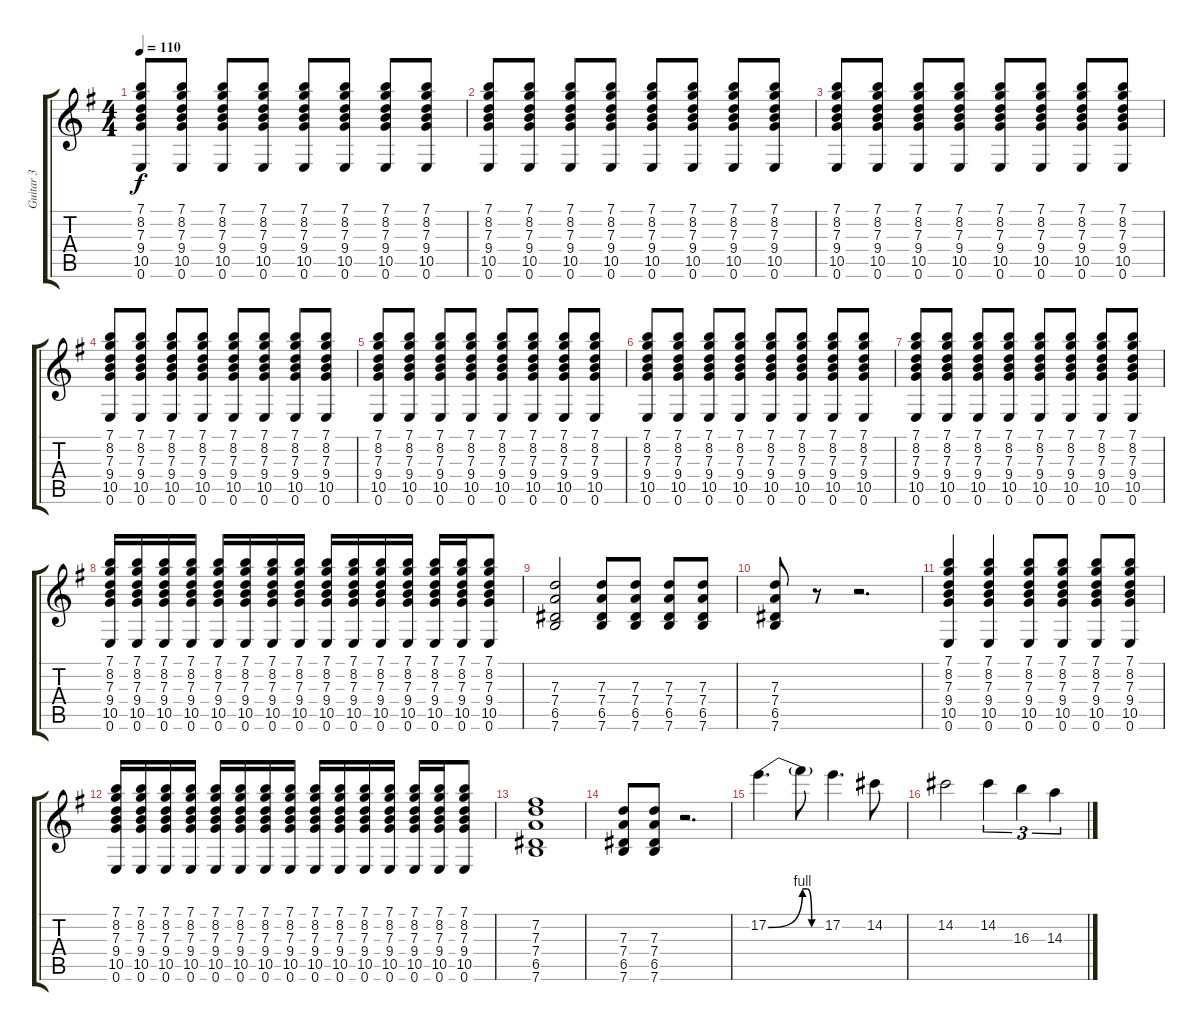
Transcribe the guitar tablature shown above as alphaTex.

\track ("Guitar 3" "Guitar 3") {instrument electricguitarclean}
\staff {score tabs}
\tuning (E4 B3 G3 D3 A2 E2) {hide}
\ts (4 4)
\tempo 110
\clef g2
\ks g
(7.1 8.2 7.3 9.4 10.5 0.6).8{dy f} (7.1 8.2 7.3 9.4 10.5 0.6).8 (7.1 8.2 7.3 9.4 10.5 0.6).8 (7.1 8.2 7.3 9.4 10.5 0.6).8 (7.1 8.2 7.3 9.4 10.5 0.6).8 (7.1 8.2 7.3 9.4 10.5 0.6).8 (7.1 8.2 7.3 9.4 10.5 0.6).8 (7.1 8.2 7.3 9.4 10.5 0.6).8 |
(7.1 8.2 7.3 9.4 10.5 0.6).8 (7.1 8.2 7.3 9.4 10.5 0.6).8 (7.1 8.2 7.3 9.4 10.5 0.6).8 (7.1 8.2 7.3 9.4 10.5 0.6).8 (7.1 8.2 7.3 9.4 10.5 0.6).8 (7.1 8.2 7.3 9.4 10.5 0.6).8 (7.1 8.2 7.3 9.4 10.5 0.6).8 (7.1 8.2 7.3 9.4 10.5 0.6).8 |
(7.1 8.2 7.3 9.4 10.5 0.6).8 (7.1 8.2 7.3 9.4 10.5 0.6).8 (7.1 8.2 7.3 9.4 10.5 0.6).8 (7.1 8.2 7.3 9.4 10.5 0.6).8 (7.1 8.2 7.3 9.4 10.5 0.6).8 (7.1 8.2 7.3 9.4 10.5 0.6).8 (7.1 8.2 7.3 9.4 10.5 0.6).8 (7.1 8.2 7.3 9.4 10.5 0.6).8 |
(7.1 8.2 7.3 9.4 10.5 0.6).8 (7.1 8.2 7.3 9.4 10.5 0.6).8 (7.1 8.2 7.3 9.4 10.5 0.6).8 (7.1 8.2 7.3 9.4 10.5 0.6).8 (7.1 8.2 7.3 9.4 10.5 0.6).8 (7.1 8.2 7.3 9.4 10.5 0.6).8 (7.1 8.2 7.3 9.4 10.5 0.6).8 (7.1 8.2 7.3 9.4 10.5 0.6).8 |
(7.1 8.2 7.3 9.4 10.5 0.6).8 (7.1 8.2 7.3 9.4 10.5 0.6).8 (7.1 8.2 7.3 9.4 10.5 0.6).8 (7.1 8.2 7.3 9.4 10.5 0.6).8 (7.1 8.2 7.3 9.4 10.5 0.6).8 (7.1 8.2 7.3 9.4 10.5 0.6).8 (7.1 8.2 7.3 9.4 10.5 0.6).8 (7.1 8.2 7.3 9.4 10.5 0.6).8 |
(7.1 8.2 7.3 9.4 10.5 0.6).8 (7.1 8.2 7.3 9.4 10.5 0.6).8 (7.1 8.2 7.3 9.4 10.5 0.6).8 (7.1 8.2 7.3 9.4 10.5 0.6).8 (7.1 8.2 7.3 9.4 10.5 0.6).8 (7.1 8.2 7.3 9.4 10.5 0.6).8 (7.1 8.2 7.3 9.4 10.5 0.6).8 (7.1 8.2 7.3 9.4 10.5 0.6).8 |
(7.1 8.2 7.3 9.4 10.5 0.6).8 (7.1 8.2 7.3 9.4 10.5 0.6).8 (7.1 8.2 7.3 9.4 10.5 0.6).8 (7.1 8.2 7.3 9.4 10.5 0.6).8 (7.1 8.2 7.3 9.4 10.5 0.6).8 (7.1 8.2 7.3 9.4 10.5 0.6).8 (7.1 8.2 7.3 9.4 10.5 0.6).8 (7.1 8.2 7.3 9.4 10.5 0.6).8 |
(7.1 8.2 7.3 9.4 10.5 0.6).16 (7.1 8.2 7.3 9.4 10.5 0.6).16 (7.1 8.2 7.3 9.4 10.5 0.6).16 (7.1 8.2 7.3 9.4 10.5 0.6).16 (7.1 8.2 7.3 9.4 10.5 0.6).16 (7.1 8.2 7.3 9.4 10.5 0.6).16 (7.1 8.2 7.3 9.4 10.5 0.6).16 (7.1 8.2 7.3 9.4 10.5 0.6).16 (7.1 8.2 7.3 9.4 10.5 0.6).16 (7.1 8.2 7.3 9.4 10.5 0.6).16 (7.1 8.2 7.3 9.4 10.5 0.6).16 (7.1 8.2 7.3 9.4 10.5 0.6).16 (7.1 8.2 7.3 9.4 10.5 0.6).16 (7.1 8.2 7.3 9.4 10.5 0.6).16 (7.1 8.2 7.3 9.4 10.5 0.6).8 |
(7.3 7.4 6.5 7.6).2 (7.3 7.4 6.5 7.6).8 (7.3 7.4 6.5 7.6).8 (7.3 7.4 6.5 7.6).8 (7.3 7.4 6.5 7.6).8 |
(7.3 7.4 6.5 7.6).8 r.8 r.2{d} |
(7.1 8.2 7.3 9.4 10.5 0.6).4 (7.1 8.2 7.3 9.4 10.5 0.6).4 (7.1 8.2 7.3 9.4 10.5 0.6).8 (7.1 8.2 7.3 9.4 10.5 0.6).8 (7.1 8.2 7.3 9.4 10.5 0.6).8 (7.1 8.2 7.3 9.4 10.5 0.6).8 |
(7.1 8.2 7.3 9.4 10.5 0.6).16 (7.1 8.2 7.3 9.4 10.5 0.6).16 (7.1 8.2 7.3 9.4 10.5 0.6).16 (7.1 8.2 7.3 9.4 10.5 0.6).16 (7.1 8.2 7.3 9.4 10.5 0.6).16 (7.1 8.2 7.3 9.4 10.5 0.6).16 (7.1 8.2 7.3 9.4 10.5 0.6).16 (7.1 8.2 7.3 9.4 10.5 0.6).16 (7.1 8.2 7.3 9.4 10.5 0.6).16 (7.1 8.2 7.3 9.4 10.5 0.6).16 (7.1 8.2 7.3 9.4 10.5 0.6).16 (7.1 8.2 7.3 9.4 10.5 0.6).16 (7.1 8.2 7.3 9.4 10.5 0.6).16 (7.1 8.2 7.3 9.4 10.5 0.6).16 (7.1 8.2 7.3 9.4 10.5 0.6).8 |
(7.2 7.3 7.4 6.5 7.6).1 |
(7.3 7.4 6.5 7.6).8 (7.3 7.4 6.5 7.6).8 r.2{d} |
17.2{be (bend 0 0 60 4)}.4{d} 17.2{be (custom 0 4 15 4 30 0 60 0) t}.8 17.2.4{d} 14.2.8 |
14.2.2 14.2.4{tu (3 2)} 16.3.4{tu (3 2)} 14.3.4{tu (3 2)}
